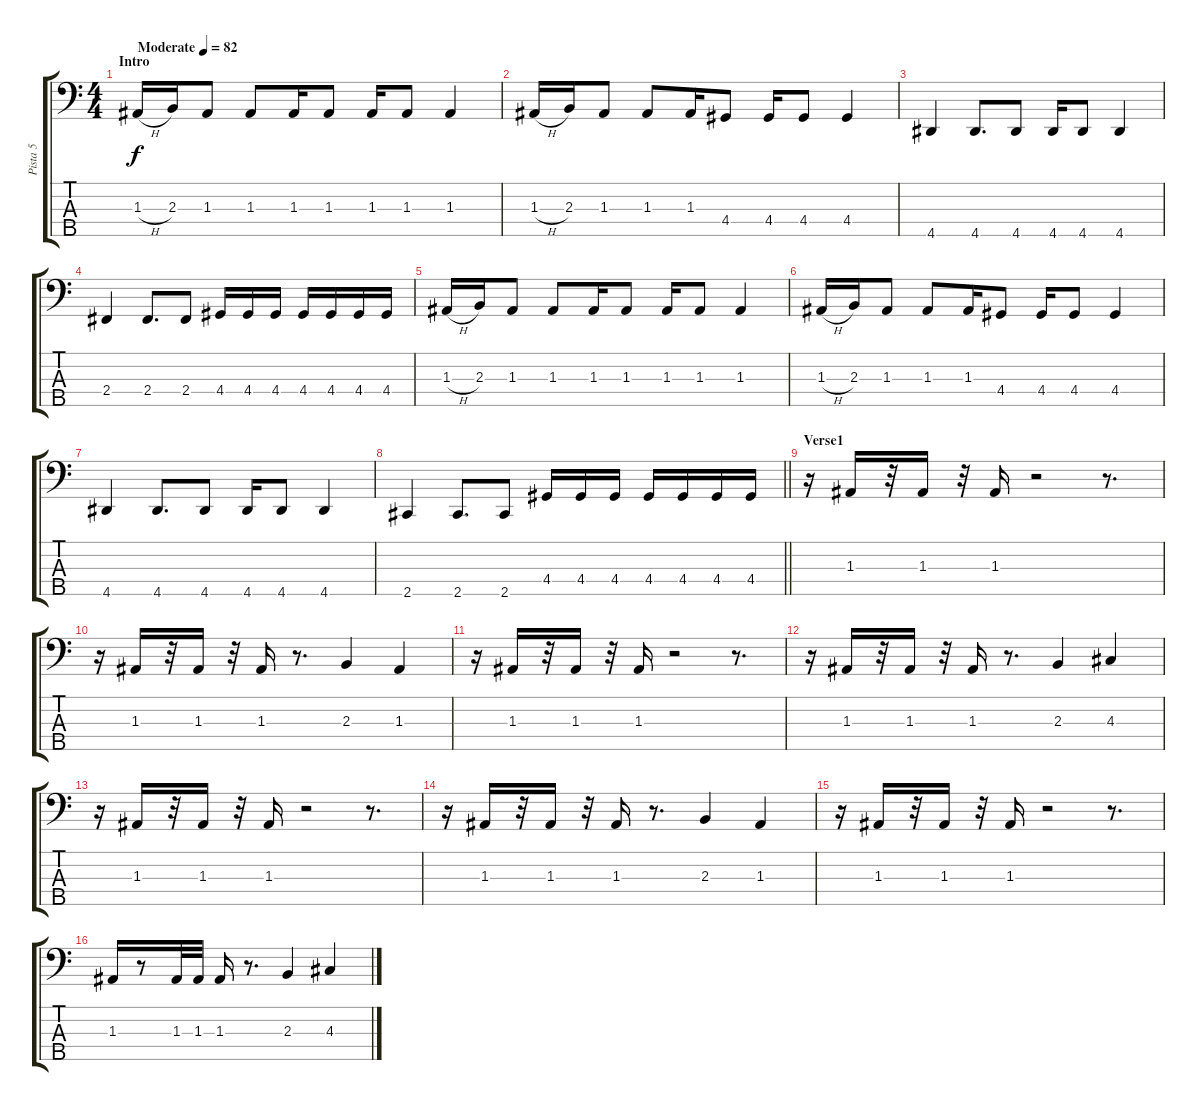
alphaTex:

\track ("Pista 5" "Pista 5") {instrument electricbassfinger}
\staff {score tabs}
\tuning (G2 D2 A1 E1 B0) {hide}
\ts (4 4)
\section ("" "Intro")
\tempo (82 "Moderate")
\clef f4
\ks c
1.3{h}.16{dy f instrument electricbassfinger} 2.3.16 1.3.8 1.3.8 1.3.16 1.3.8 1.3.16 1.3.8 1.3.4 |
1.3{h}.16 2.3.16 1.3.8 1.3.8 1.3.16 4.4.8 4.4.16 4.4.8 4.4.4 |
4.5.4 4.5.8{d} 4.5.8 4.5.16 4.5.8 4.5.4 |
2.4.4 2.4.8{d} 2.4.8 4.4.16 4.4.16 4.4.16 4.4.16 4.4.16 4.4.16 4.4.16 |
1.3{h}.16 2.3.16 1.3.8 1.3.8 1.3.16 1.3.8 1.3.16 1.3.8 1.3.4 |
1.3{h}.16 2.3.16 1.3.8 1.3.8 1.3.16 4.4.8 4.4.16 4.4.8 4.4.4 |
4.5.4 4.5.8{d} 4.5.8 4.5.16 4.5.8 4.5.4 |
\barLineRight lightlight
2.5.4 2.5.8{d} 2.5.8 4.4.16 4.4.16 4.4.16 4.4.16 4.4.16 4.4.16 4.4.16 |
\section ("" "Verse1")
r.16 1.3.16 r.32 1.3.16 r.32 1.3.16 r.2 r.8{d} |
r.16 1.3.16 r.32 1.3.16 r.32 1.3.16 r.8{d} 2.3.4 1.3.4 |
r.16 1.3.16 r.32 1.3.16 r.32 1.3.16 r.2 r.8{d} |
r.16 1.3.16 r.32 1.3.16 r.32 1.3.16 r.8{d} 2.3.4 4.3.4 |
r.16 1.3.16 r.32 1.3.16 r.32 1.3.16 r.2 r.8{d} |
r.16 1.3.16 r.32 1.3.16 r.32 1.3.16 r.8{d} 2.3.4 1.3.4 |
r.16 1.3.16 r.32 1.3.16 r.32 1.3.16 r.2 r.8{d} |
1.3.16 r.8 1.3.32 1.3.32 1.3.16 r.8{d} 2.3.4 4.3.4
